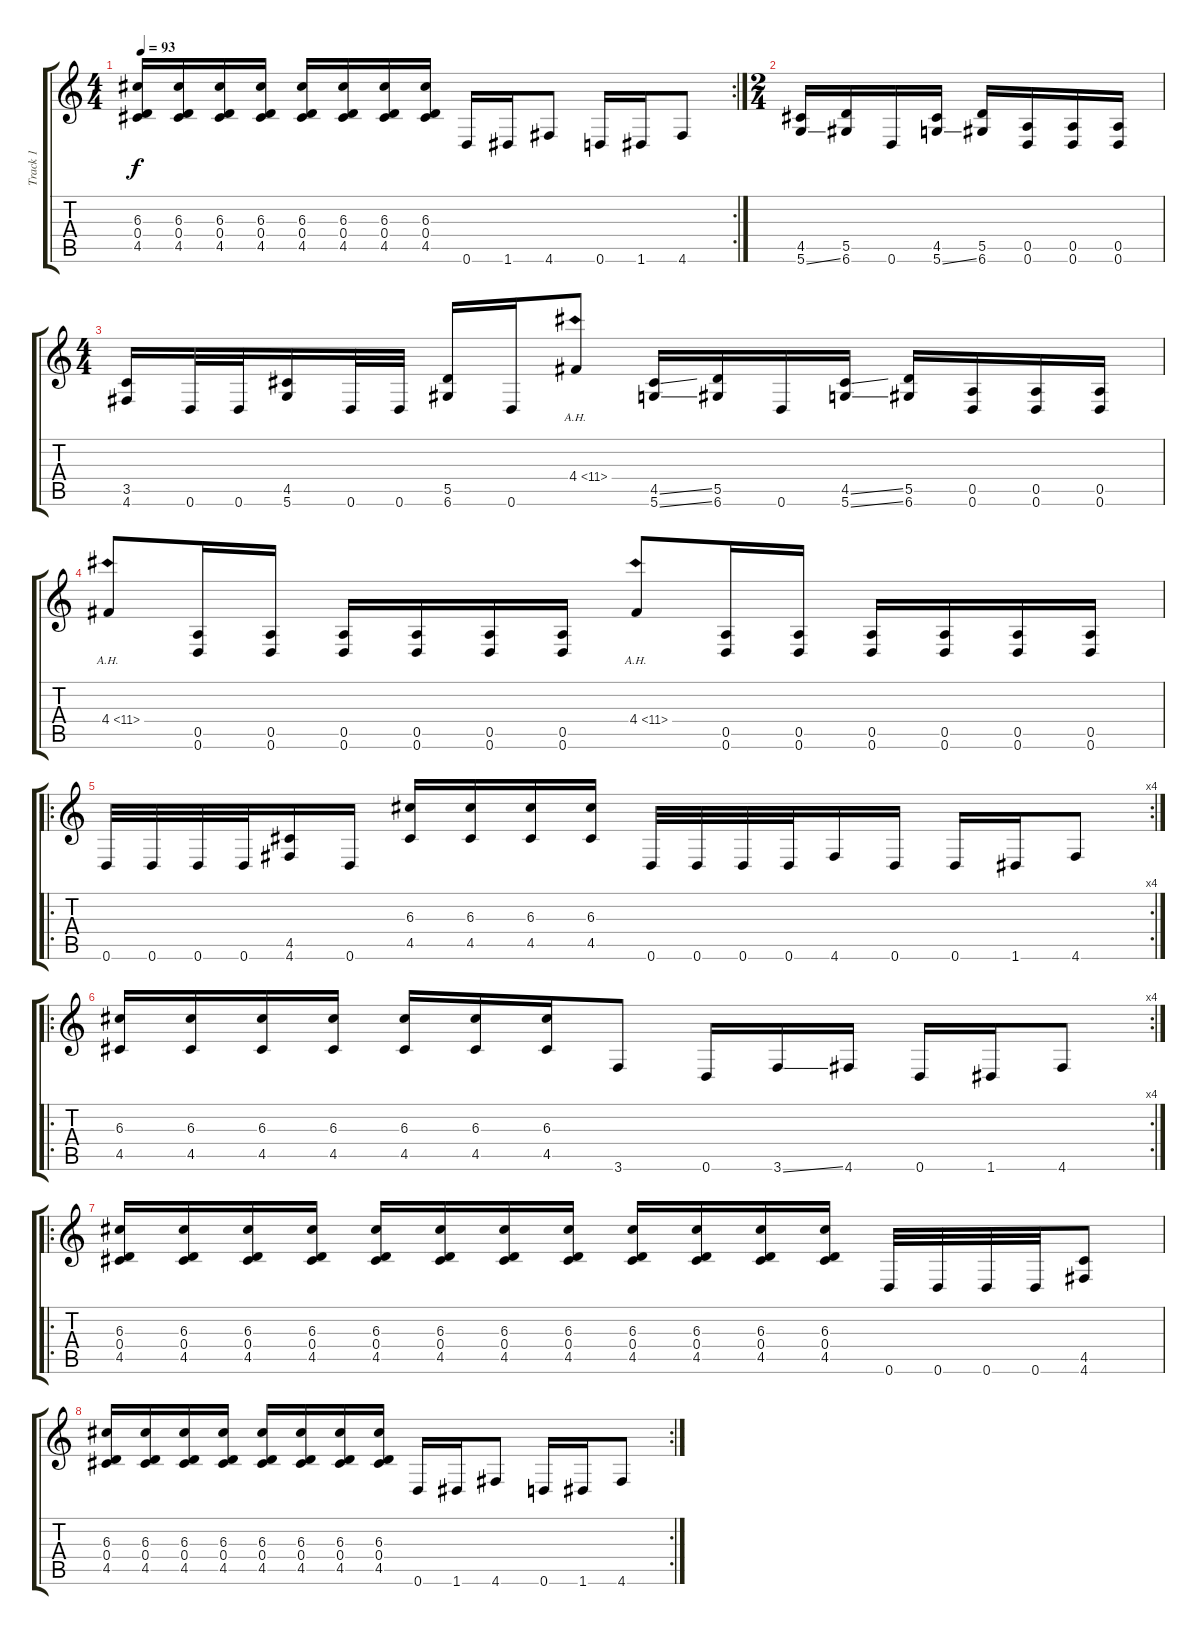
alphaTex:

\track ("Track 1" "Track 1") {instrument overdrivenguitar}
\staff {score tabs}
\tuning (E4 B3 G3 D3 A2 D2) {hide}
\rc 2
\ts (4 4)
\tempo 93
\clef g2
\ks c
(6.3 0.4 4.5).16{dy f} (6.3 0.4 4.5).16 (6.3 0.4 4.5).16 (6.3 0.4 4.5).16 (6.3 0.4 4.5).16 (6.3 0.4 4.5).16 (6.3 0.4 4.5).16 (6.3 0.4 4.5).16 0.6.16 1.6.16 4.6.8 0.6.16 1.6.16 4.6.8 |
\ts (2 4)
(4.5 5.6{ss}).16 (5.5 6.6).16 0.6.16 (4.5 5.6{ss}).16 (5.5 6.6).16 (0.5 0.6).16 (0.5 0.6).16 (0.5 0.6).16 |
\ts (4 4)
(3.5 4.6).16 0.6.32 0.6.32 (4.5 5.6).16 0.6.32 0.6.32 (5.5 6.6).16 0.6.16 4.4{ah 7}.8 (4.5{ss} 5.6{ss}).16 (5.5 6.6).16 0.6.16 (4.5{ss} 5.6{ss}).16 (5.5 6.6).16 (0.5 0.6).16 (0.5 0.6).16 (0.5 0.6).16 |
4.4{ah 7}.8 (0.5 0.6).16 (0.5 0.6).16 (0.5 0.6).16 (0.5 0.6).16 (0.5 0.6).16 (0.5 0.6).16 4.4{ah 7}.8 (0.5 0.6).16 (0.5 0.6).16 (0.5 0.6).16 (0.5 0.6).16 (0.5 0.6).16 (0.5 0.6).16 |
\ro
\rc 4
0.6.32 0.6.32 0.6.32 0.6.32 (4.5 4.6).16 0.6.16 (6.3 4.5).16 (6.3 4.5).16 (6.3 4.5).16 (6.3 4.5).16 0.6.32 0.6.32 0.6.32 0.6.32 4.6.16 0.6.16 0.6.16 1.6.16 4.6.8 |
\ro
\rc 4
(6.3 4.5).16 (6.3 4.5).16 (6.3 4.5).16 (6.3 4.5).16 (6.3 4.5).16 (6.3 4.5).16 (6.3 4.5).16 3.6.8 0.6.16 3.6{ss}.16 4.6.16 0.6.16 1.6.16 4.6.8 |
\ro
(6.3 0.4 4.5).16 (6.3 0.4 4.5).16 (6.3 0.4 4.5).16 (6.3 0.4 4.5).16 (6.3 0.4 4.5).16 (6.3 0.4 4.5).16 (6.3 0.4 4.5).16 (6.3 0.4 4.5).16 (6.3 0.4 4.5).16 (6.3 0.4 4.5).16 (6.3 0.4 4.5).16 (6.3 0.4 4.5).16 0.6.32 0.6.32 0.6.32 0.6.32 (4.5 4.6).8 |
\rc 2
(6.3 0.4 4.5).16 (6.3 0.4 4.5).16 (6.3 0.4 4.5).16 (6.3 0.4 4.5).16 (6.3 0.4 4.5).16 (6.3 0.4 4.5).16 (6.3 0.4 4.5).16 (6.3 0.4 4.5).16 0.6.16 1.6.16 4.6.8 0.6.16 1.6.16 4.6.8
